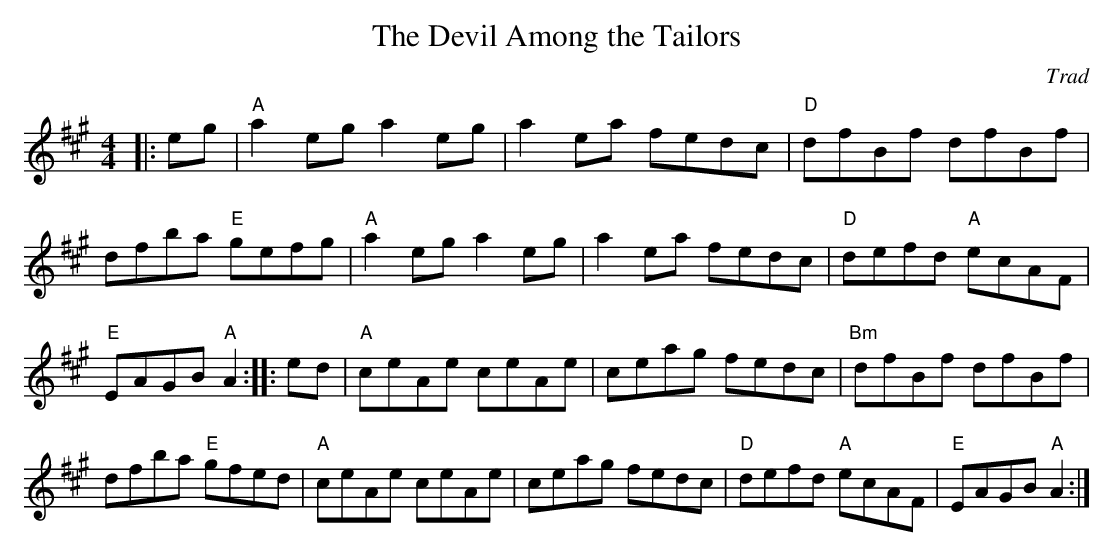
X:1
T:Devil Among the Tailors, The
C:Trad
M:4/4
E:9
K:A
|:eg|"A"a2eg a2eg|a2ea fedc|"D"dfBf dfBf|dfba "E"gefg|\
"A"a2eg a2eg|a2ea fedc|"D"defd "A"ecAF|"E"EAGB "A"A2::\
ed|"A"ceAe ceAe|ceag fedc|"Bm"dfBf dfBf|dfba "E"gfed|\
"A"ceAe ceAe|ceag fedc|"D"defd "A"ecAF|"E"EAGB "A"A2:|**
